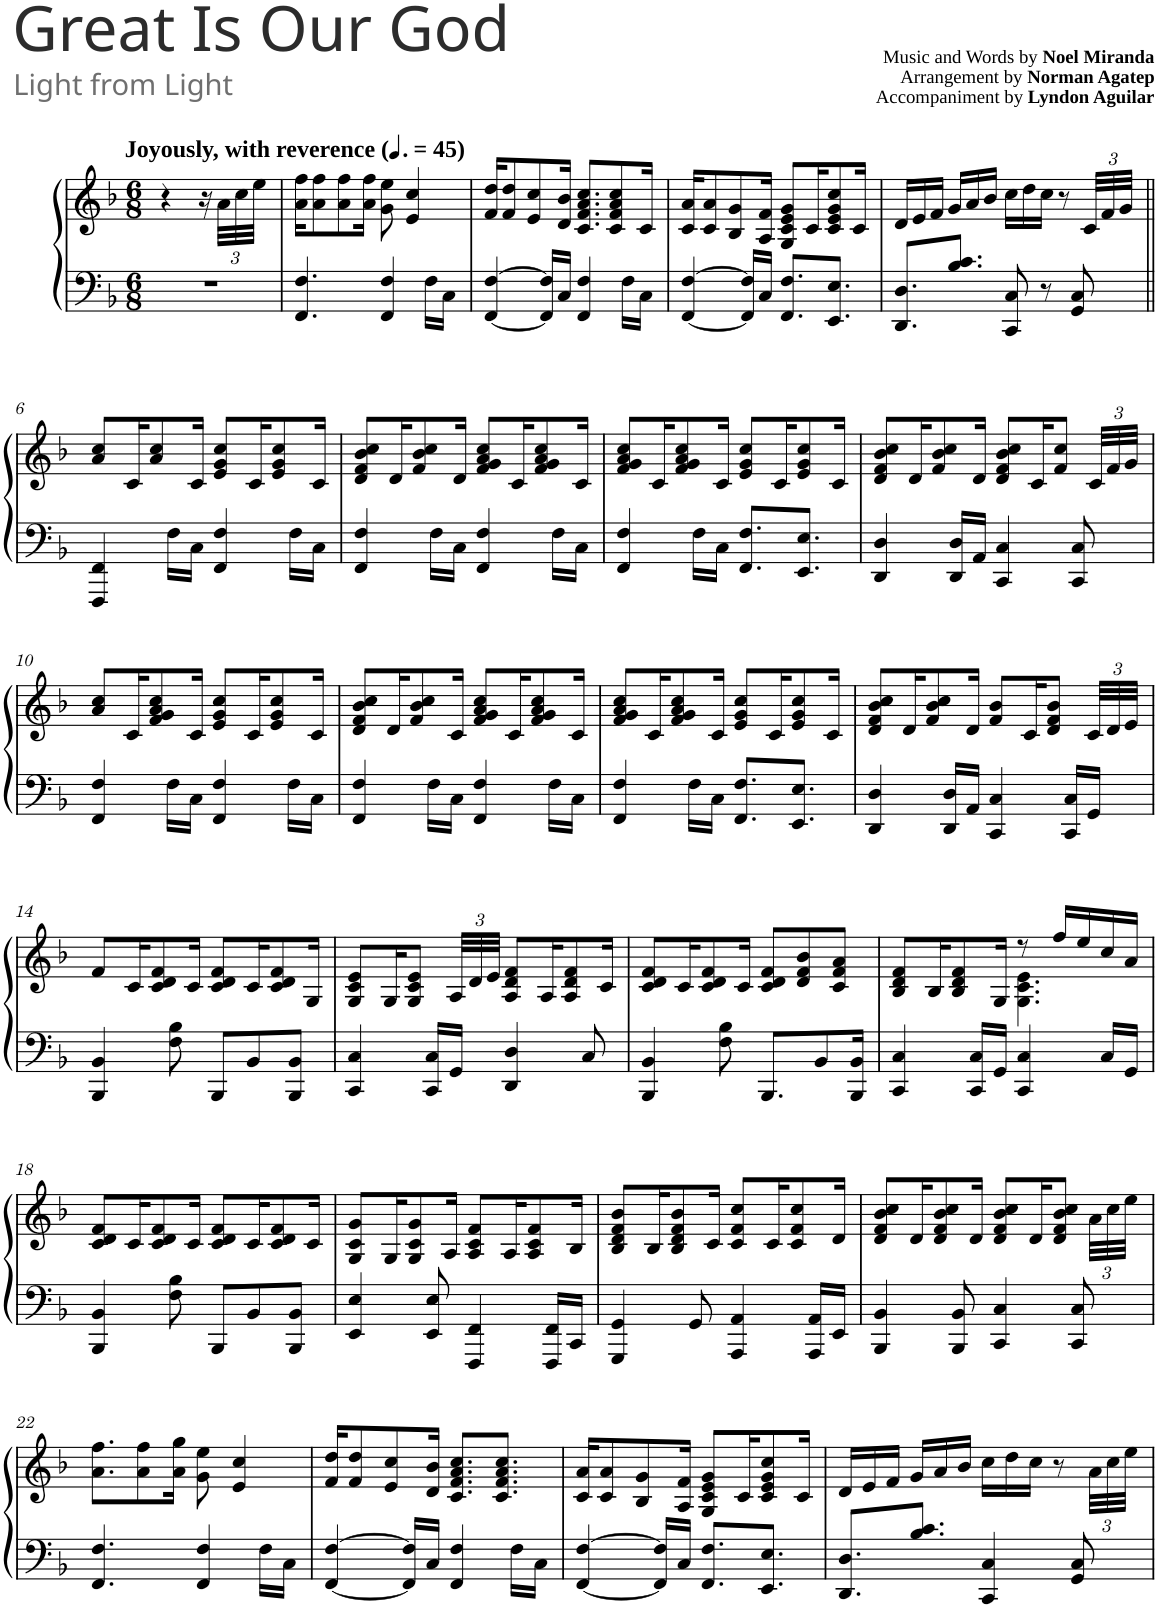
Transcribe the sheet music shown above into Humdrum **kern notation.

**kern	**kern
*part1	*part1
*staff2	*staff1
*I"Piano	*
*I'Pno.	*
*clefF4	*clefG2
*k[b-]	*k[b-]
*M6/8	*M6/8
*MM68	*MM68
=1	=1
!	!LO:TX:a:B:t=Joyously, with reverence
4.r	4r
.	16r
*	*Xbrackettup
.	48a\LLL
.	48cc\
.	48ee\JJJ
=2	=2
4.FF/ 4.F/	16a\ 16ff\KL
.	8a\ 8ff\
.	8a\ 8ff\
.	16a\ 16ff\Jk
4FF/ 4F/	8g\ 8ee\
.	4e/ 4cc/
16F\LL	.
16C\JJ	.
=3	=3
[4FF/ [4F/	16f/ 16dd/KL
.	8f/ 8dd/
.	8e/ 8cc/
16FF/] 16F/]LL	.
16C/JJ	16d/ 16b-/Jk
4FF/ 4F/	8.c/ 8.f/ 8.a/ 8.cc/L
.	8c/ 8f/ 8a/ 8cc/
16F\LL	.
16C\JJ	16c/Jk
=4	=4
[4FF/ [4F/	16c/ 16a/KL
.	8c/ 8a/
.	8B-/ 8g/
16FF/] 16F/]LL	.
16C/JJ	16A/ 16f/Jk
8.FF/ 8.F/L	8G/ 8c/ 8e/ 8g/L
.	16c/K
8.EE/ 8.E/J	8c/ 8e/ 8g/ 8cc/
.	16c/Jk
=5	=5
8.DD/ 8.D/L	16d/LL
.	16e/
.	16f/JJ
8.B-/ 8.c/J	16g/LL
.	16a/
.	16b-/JJ
8CC/ 8C/	16cc\LL
.	16dd\
8r	16cc\JJ
.	8r
8GG/ 8C/	.
.	48c/LLL
.	48f/
.	48g/JJJ
!!LO:LB:g=z
=6||	=6||
4FFF/ 4FF/	8a/ 8cc/L
.	16c/K
.	8a/ 8cc/
16F\LL	.
16C\JJ	16c/Jk
4FF/ 4F/	8e/ 8g/ 8cc/L
.	16c/K
.	8e/ 8g/ 8cc/
16F\LL	.
16C\JJ	16c/Jk
=7	=7
4FF/ 4F/	8d/ 8f/ 8b-/ 8cc/L
.	16d/K
.	8f/ 8b-/ 8cc/
16F\LL	.
16C\JJ	16d/Jk
4FF/ 4F/	8f/ 8g/ 8a/ 8cc/L
.	16c/K
.	8f/ 8g/ 8a/ 8cc/
16F\LL	.
16C\JJ	16c/Jk
=8	=8
4FF/ 4F/	8f/ 8g/ 8a/ 8cc/L
.	16c/K
.	8f/ 8g/ 8a/ 8cc/
16F\LL	.
16C\JJ	16c/Jk
8.FF/ 8.F/L	8e/ 8g/ 8cc/L
.	16c/K
8.EE/ 8.E/J	8e/ 8g/ 8cc/
.	16c/Jk
=9	=9
4DD/ 4D/	8d/ 8f/ 8b-/ 8cc/L
.	16d/K
.	8f/ 8b-/ 8cc/
16DD/ 16D/LL	.
16AA/JJ	16d/Jk
4CC/ 4C/	8d/ 8f/ 8b-/ 8cc/L
.	16c/K
.	8f/ 8cc/J
8CC/ 8C/	.
.	48c/LLL
.	48f/
.	48g/JJJ
!!LO:LB:g=z
=10	=10
4FF/ 4F/	8a/ 8cc/L
.	16c/K
.	8f/ 8g/ 8a/ 8cc/
16F\LL	.
16C\JJ	16c/Jk
4FF/ 4F/	8e/ 8g/ 8cc/L
.	16c/K
.	8e/ 8g/ 8cc/
16F\LL	.
16C\JJ	16c/Jk
=11	=11
4FF/ 4F/	8d/ 8f/ 8b-/ 8cc/L
.	16d/K
.	8f/ 8b-/ 8cc/
16F\LL	.
16C\JJ	16c/Jk
4FF/ 4F/	8f/ 8g/ 8a/ 8cc/L
.	16c/K
.	8f/ 8g/ 8a/ 8cc/
16F\LL	.
16C\JJ	16c/Jk
=12	=12
4FF/ 4F/	8f/ 8g/ 8a/ 8cc/L
.	16c/K
.	8f/ 8g/ 8a/ 8cc/
16F\LL	.
16C\JJ	16c/Jk
8.FF/ 8.F/L	8e/ 8g/ 8cc/L
.	16c/K
8.EE/ 8.E/J	8e/ 8g/ 8cc/
.	16c/Jk
=13	=13
4DD/ 4D/	8d/ 8f/ 8b-/ 8cc/L
.	16d/K
.	8f/ 8b-/ 8cc/
16DD/ 16D/LL	.
16AA/JJ	16d/Jk
4CC/ 4C/	8f/ 8b-/L
.	16c/K
.	8d/ 8f/ 8b-/J
16CC/ 16C/LL	.
16GG/JJ	48c/LLL
.	48d/
.	48e/JJJ
!!LO:LB:g=z
=14	=14
4BBB-/ 4BB-/	8f/L
.	16c/K
.	8c/ 8d/ 8f/
8F\ 8B-\	.
.	16c/Jk
8BBB-/L	8c/ 8d/ 8f/L
8BB-/	16c/K
.	8c/ 8d/ 8f/
8BBB-/ 8BB-/J	.
.	16G/Jk
=15	=15
4CC/ 4C/	8G/ 8c/ 8e/L
.	16G/K
.	8G/ 8c/ 8e/J
16CC/ 16C/LL	.
16GG/JJ	48A/LLL
.	48d/
.	48e/JJJ
4DD/ 4D/	8A/ 8d/ 8f/L
.	16A/K
.	8A/ 8d/ 8f/
8C/	.
.	16c/Jk
=16	=16
4BBB-/ 4BB-/	8c/ 8d/ 8f/L
.	16c/K
.	8c/ 8d/ 8f/
8F\ 8B-\	.
.	16c/Jk
8.BBB-/L	8c/ 8d/ 8f/L
.	8d/ 8f/ 8b-/
8BB-/	.
.	8c/ 8f/ 8a/J
16BBB-/ 16BB-/Jk	.
=17	=17
*	*^
4CC/ 4C/	8B-/ 8d/ 8f/L	4.ryy
.	16B-/K	.
.	8B-/ 8d/ 8f/	.
16CC/ 16C/LL	.	.
16GG/JJ	16G/Jk	.
4CC/ 4C/	8r	4.G\ 4.c\ 4.e\
.	16ff/LL	.
.	16ee/	.
16C/LL	16cc/	.
16GG/JJ	16a/JJ	.
*	*v	*v
!!LO:LB:g=z
=18	=18
4BBB-/ 4BB-/	8c/ 8d/ 8f/L
.	16c/K
.	8c/ 8d/ 8f/
8F\ 8B-\	.
.	16c/Jk
8BBB-/L	8c/ 8d/ 8f/L
8BB-/	16c/K
.	8c/ 8d/ 8f/
8BBB-/ 8BB-/J	.
.	16c/Jk
=19	=19
4EE/ 4E/	8G/ 8c/ 8g/L
.	16G/K
.	8G/ 8c/ 8g/
8EE/ 8E/	.
.	16A/Jk
4FFF/ 4FF/	8A/ 8c/ 8f/L
.	16A/K
.	8A/ 8c/ 8f/
16FFF/ 16FF/LL	.
16CC/JJ	16B-/Jk
=20	=20
4GGG/ 4GG/	8B-/ 8d/ 8f/ 8b-/L
.	16B-/K
.	8B-/ 8d/ 8f/ 8b-/
8GG/	.
.	16c/Jk
4AAA/ 4AA/	8c/ 8f/ 8cc/L
.	16c/K
.	8c/ 8f/ 8cc/
16AAA/ 16AA/LL	.
16EE/JJ	16d/Jk
=21	=21
4BBB-/ 4BB-/	8d/ 8f/ 8b-/ 8cc/L
.	16d/K
.	8d/ 8f/ 8b-/ 8cc/
8BBB-/ 8BB-/	.
.	16d/Jk
4CC/ 4C/	8d/ 8f/ 8b-/ 8cc/L
.	16d/K
.	8d/ 8f/ 8b-/ 8cc/J
8CC/ 8C/	.
.	48a\LLL
.	48cc\
.	48ee\JJJ
!!LO:LB:g=z
=22	=22
4.FF/ 4.F/	8.a\ 8.ff\L
.	8a\ 8ff\
.	16a\ 16gg\Jk
4FF/ 4F/	8g\ 8ee\
.	4e/ 4cc/
16F\LL	.
16C\JJ	.
=23	=23
[4FF/ [4F/	16f/ 16dd/KL
.	8f/ 8dd/
.	8e/ 8cc/
16FF/] 16F/]LL	.
16C/JJ	16d/ 16b-/Jk
4FF/ 4F/	8.c/ 8.f/ 8.a/ 8.cc/L
.	8.c/ 8.f/ 8.a/ 8.cc/J
16F\LL	.
16C\JJ	.
=24	=24
[4FF/ [4F/	16c/ 16a/KL
.	8c/ 8a/
.	8B-/ 8g/
16FF/] 16F/]LL	.
16C/JJ	16A/ 16f/Jk
8.FF/ 8.F/L	8G/ 8c/ 8e/ 8g/L
.	16c/K
8.EE/ 8.E/J	8c/ 8e/ 8g/ 8cc/
.	16c/Jk
=25	=25
8.DD/ 8.D/L	16d/LL
.	16e/
.	16f/JJ
8.B-/ 8.c/J	16g/LL
.	16a/
.	16b-/JJ
4CC/ 4C/	16cc\LL
.	16dd\
.	16cc\JJ
.	8r
8GG/ 8C/	.
.	48a\LLL
.	48cc\
.	48ee\JJJ
=	=
*-	*-
